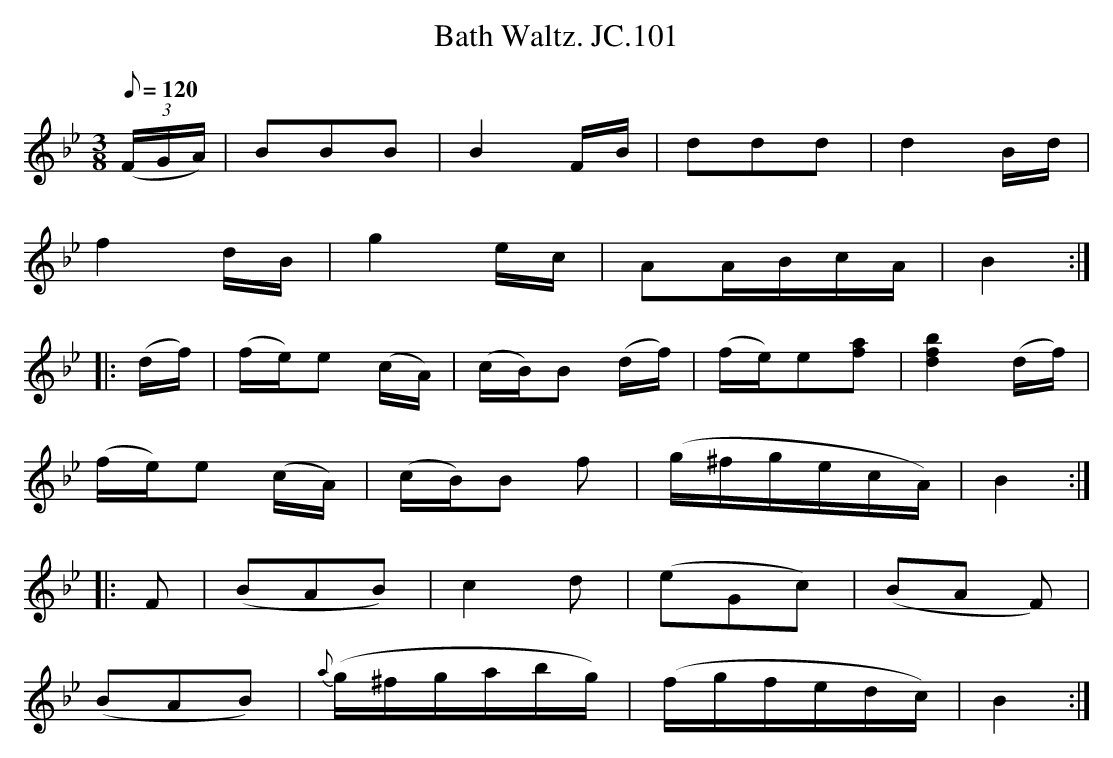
X:1
T:Bath Waltz. JC.101
M:3/8
L:1/8
Q:1/8=120
K:Bb
(3(F/G/A/)|\\
BBB|B2F/B/|ddd|d2B/d/|
f2d/B/|g2e/c/|AA/B/c/A/|B2:|
|:(d/f/)|(f/e/)e (c/A/)|\\
(c/B/)B (d/f/)|(f/e/)e[fa]|[d2f2b2](d/f/)|
(f/e/)e (c/A/)|(c/B/)B f| (g/^f/g/e/c/A/)|B2:|
|:F|(BAB)|c2d|(eGc)|(BA F)|
(BAB)|{a}(g/^f/g/a/b/g/)|(f/g/f/e/d/c/)|B2:|
